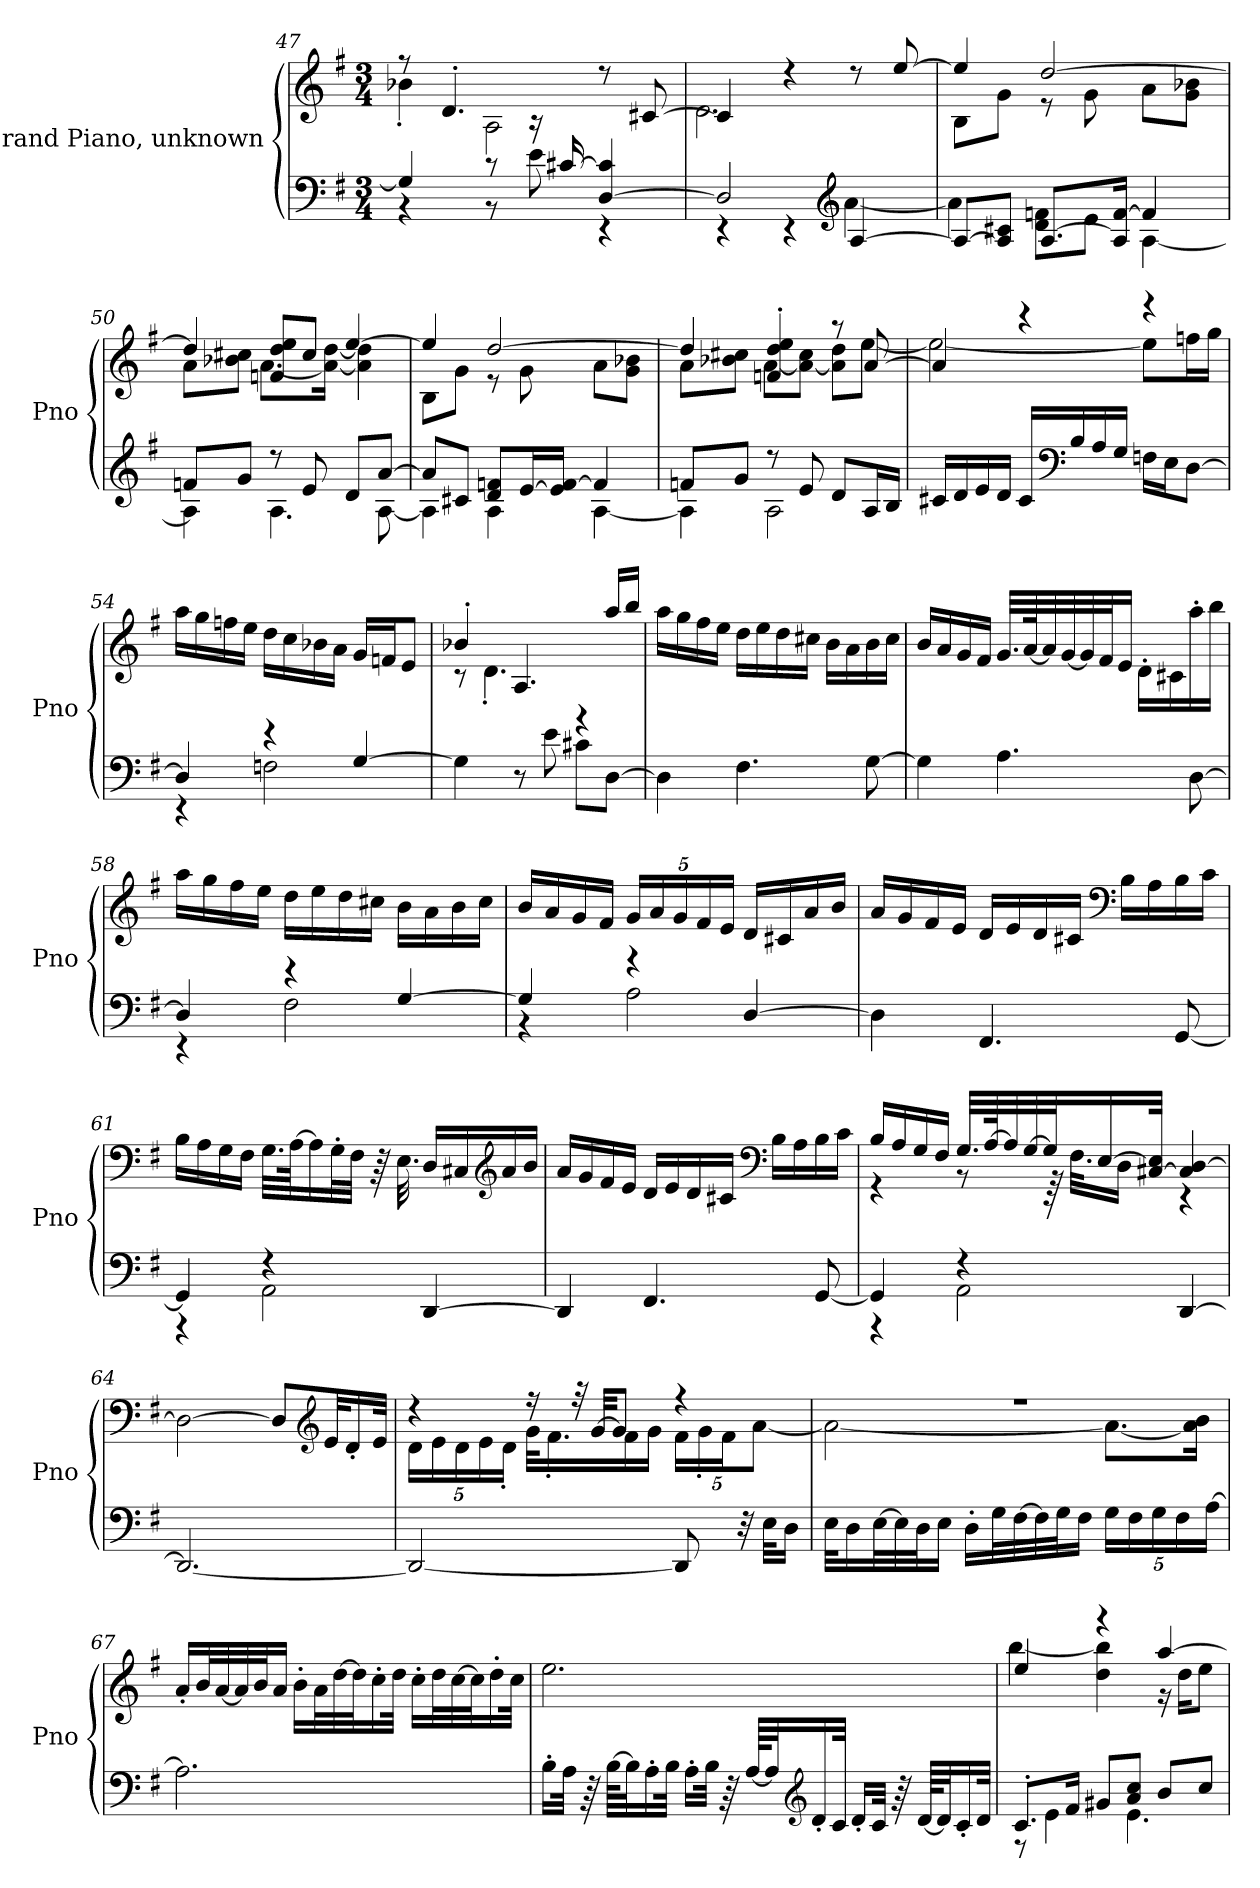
**kern	**kern
*part1	*part1
*staff2	*staff1
*I"Grand Piano, unknown	*
*I'Pno	*
*clefF4	*clefG2
*k[f#]	*k[f#]
*M3/4	*M3/4
=47	=47
*^	*^
4G/]	4r	8r	4b-X'\
.	.	4.d'/	.
8r	8r	.	2A\
16r	8e\	.	.
[16c#X/	.	.	.
[4D/ 4c#/]	4r	8r	.
.	.	[8c#X/	.
=48	=48	=48	=48
2D/]	4r	4c#/]	2.d\
.	4r	4r	.
*clefG2	*	*	*
[4A/	[4a\	8r	.
.	.	[8ee/	.
!!LO:LB:g=z	!!
=49	=49	=49	=49
8A/L_	4a\]	4ee/]	8B\L
8A/] 8c#X/J	.	.	8g\J
[8.A/L	8d\ 8fn\L	[2dd/	8r
.	8e\J	.	8g\
16A/] [16f/Jk	.	.	.
4f/]	[4A\	.	8a\L
.	.	.	8g\ 8b-X\J
=50	=50	=50	=50
8fn/L	4A\]	4dd/]	8a\L
8g/J	.	.	8b-X\ 8cc#X\J
8r	4.A\	8fn/ 8dd/ 8ee/L	[8.a\L
8e/	.	8cc#/J	.
.	.	.	16a\_ [16dd\Jk
8d/L	.	[4ee/	4a\] 4dd\]
[8a/J	[8A\	.	.
=51	=51	=51	=51
8a/L]	4A\]	4ee/]	8B\L
8c#X/J	.	.	8g\J
8d/ 8fn/L	4A\	[2dd/	8r
[16e/L	.	.	8g\
16e/] [16f/JJ	.	.	.
4f/]	[4A\	.	8a\L
.	.	.	8g\ 8b-X\J
!!LO:PB:g=z	!!
=52	=52	=52	=52
8fn/L	4A\]	4dd/]	8a\L
8g/J	.	.	8b-X\ 8cc#X\J
8r	2A\	4fn/' 4dd/' 4ee/'	[8a\L
8e/	.	.	8a\_ 8cc#\J
8d/L	.	8r	8a\] 8dd\L
16A/L	.	[8a/	[8ee\J
16B/JJ	.	.	.
*v	*v	*	*
=53	=53	=53
16c#X/LL	4a/]	2ee\_
16d/	.	.
16e/	.	.
16d/JJ	.	.
16c#/LL	4r	.
*clefF4	*	*
16B/	.	.
16A/	.	.
16G/JJ	.	.
16Fn\LL	4r	8ee\L]
16E\J	.	.
[8D\J	.	16ffn\L
.	.	16gg\JJ
*	*v	*v
=54	=54
*^	*
4D/]	4r	16aa\LL
.	.	16gg\
.	.	16ffn\
.	.	16ee\JJ
4r	2Fn\	16dd\LL
.	.	16cc\
.	.	16b-X\
.	.	16a\JJ
[4G/	.	16g/LL
.	.	16fn/J
.	.	8e/J
*v	*v	*
!!LO:LB:g=z
=55	=55
*	*^
4G\]	4b-X'/	8r
.	.	4.d'\
8r	4.A/	.
8e\	.	.
8c#X\L	.	4r
[8D\J	16aa/LL	.
.	16bb/JJ	.
*	*v	*v
=56	=56
4D\]	16aa\LL
.	16gg\
.	16ff#\
.	16ee\JJ
4.F#\	16dd\LL
.	16ee\
.	16dd\
.	16cc#X\JJ
.	16b\LL
.	16a\
[8G\	16b\
.	16cc#\JJ
=57	=57
4G\]	16b/LL
.	16a/
.	16g/
.	16f#/JJ
4.A\	32.g/LLL
.	[64a/K
.	32a/]
.	[32g/
.	32g/]
.	32f#/J
.	16e/JJ
.	16d'\LL
.	16c#X\
[8D\	16aa'\
.	16bb\JJ
!!LO:LB:g=z
=58	=58
*^	*
4D/]	4r	16aa\LL
.	.	16gg\
.	.	16ff#\
.	.	16ee\JJ
4r	2F#\	16dd\LL
.	.	16ee\
.	.	16dd\
.	.	16cc#X\JJ
[4G/	.	16b\LL
.	.	16a\
.	.	16b\
.	.	16cc#\JJ
=59	=59	=59
4G/]	4r	16b/LL
.	.	16a/
.	.	16g/
.	.	16f#/JJ
*	*	*Xbrackettup
4r	2A\	20g/LL
.	.	20a/
.	.	20g/
.	.	20f#/
.	.	20e/JJ
[4D/	.	16d/LL
.	.	16c#X/
.	.	16a/
.	.	16b/JJ
*v	*v	*
=60	=60
4D\]	16a/LL
.	16g/
.	16f#/
.	16e/JJ
4.FF#/	16d/LL
.	16e/
.	16d/
.	16c#X/JJ
*	*clefF4
.	16B\LL
.	16A\
[8GG/	16B\
.	16c#\JJ
!!LO:LB:g=z
=61	=61
*^	*
4GG/]	4r	16B\LL
.	.	16A\
.	.	16G\
.	.	16F#\JJ
4r	2AA\	32.G\LLL
.	.	[64A\JK
.	.	16A\]
.	.	32G'\L
.	.	32F#\JJJ
.	.	64r
.	.	32.E\
[4DD/	.	16D/LL
.	.	16C#X/
*	*	*clefG2
.	.	16a/
.	.	16b/JJ
*v	*v	*
=62	=62
4DD/]	16a/LL
.	16g/
.	16f#/
.	16e/JJ
4.FF#/	16d/LL
.	16e/
.	16d/
.	16c#X/JJ
*	*clefF4
.	16B\LL
.	16A\
[8GG/	16B\
.	16c#\JJ
!!LO:LB:g=z
=63	=63
*^	*^
4GG/]	4r	16B/LL	4r
.	.	16A/	.
.	.	16G/	.
.	.	16F#/JJ	.
4r	2AA\	32.G/LLL	8r
.	.	[64A/K	.
.	.	32A/]	.
.	.	[32G/	.
.	.	32G/J]	64r
.	.	.	32.F#\KLL
.	.	[16E/	.
.	.	.	16D\JJ
.	.	[32C#X/ 32E/]JJk	.
[4DD/	.	4C#/] [4D/	4r
*v	*v	*	*
*	*v	*v
=64	=64
2.DD/_	2D\_
.	8D/L]
*	*clefG2
.	32e/KL
.	16d'/
.	32e/JJk
=65	=65
*	*^
2DD/_	4r	20d\LL
.	.	20e\
.	.	20d\
.	.	20e\
.	.	20d'\JJ
.	16r	32g\KLL
.	.	16.f#'\
.	32r	.
.	[32g/KKL	.
.	8g/J]	16f#\
.	.	16g\JJ
8DD/]	4r	20f#\LL
.	.	20g'\
.	.	20f#\J
32r	.	.
.	.	[10a\J
32E\KLL	.	.
16D\JJ	.	.
!!LO:LB:g=z	!!
=66	=66	=66
32E\KLL	2.r	2a\_
16D\	.	.
[32E\L	.	.
32E\]	.	.
32D\J	.	.
16E\JJ	.	.
16D'\LL	.	.
32G\L	.	.
[32F#\	.	.
32F#\]	.	.
32G\J	.	.
16F#\JJ	.	.
*Xbrackettup	*	*
20G\LL	.	8.a\L_
20F#\	.	.
20G\	.	.
20F#\	.	.
.	.	16a\] 16b\Jk
[20A\JJ	.	.
*	*v	*v
=67	=67
2.A\]	16a'/LL
.	32b/L
.	[32a/
.	32a/]
.	32b/J
.	16a/JJ
.	16b'\LL
.	32a\L
.	[32dd\
.	32dd\J]
.	16cc'\
.	32dd\JJk
.	16cc'\LL
.	32dd\L
.	[32cc\
.	32cc\J]
.	16dd'\
.	32cc\JJk
!!LO:PB:g=z
=68	=68
16B'\LL	2.ee\
32A\JJk	.
64r	.
[64B\KLLL	.
32B\J]	.
16A'\	.
32B\JJk	.
16A'\LL	.
32B\JJk	.
64r	.
[64A/KLLL	.
32A/J]	.
*clefG2	*
16d'/	.
32c/JJk	.
16d'/LL	.
32c/JJk	.
64r	.
[64d/KLLL	.
32d/J]	.
16c'/	.
32d/JJk	.
=69	=69
*^	*^
8.c'/L	8r	4ee/	[4bb\
.	4e\	.	.
16f#/Jk	.	.	.
8g#X/L	.	4r	4dd\ 4bb\]
8a/ 8cc/J	4.e\	.	.
8b/L	.	[4aa/	16r
.	.	.	16dd\KL
8cc/J	.	.	8ee\J
*v	*v	*	*
*	*v	*v
=	=
*-	*-
